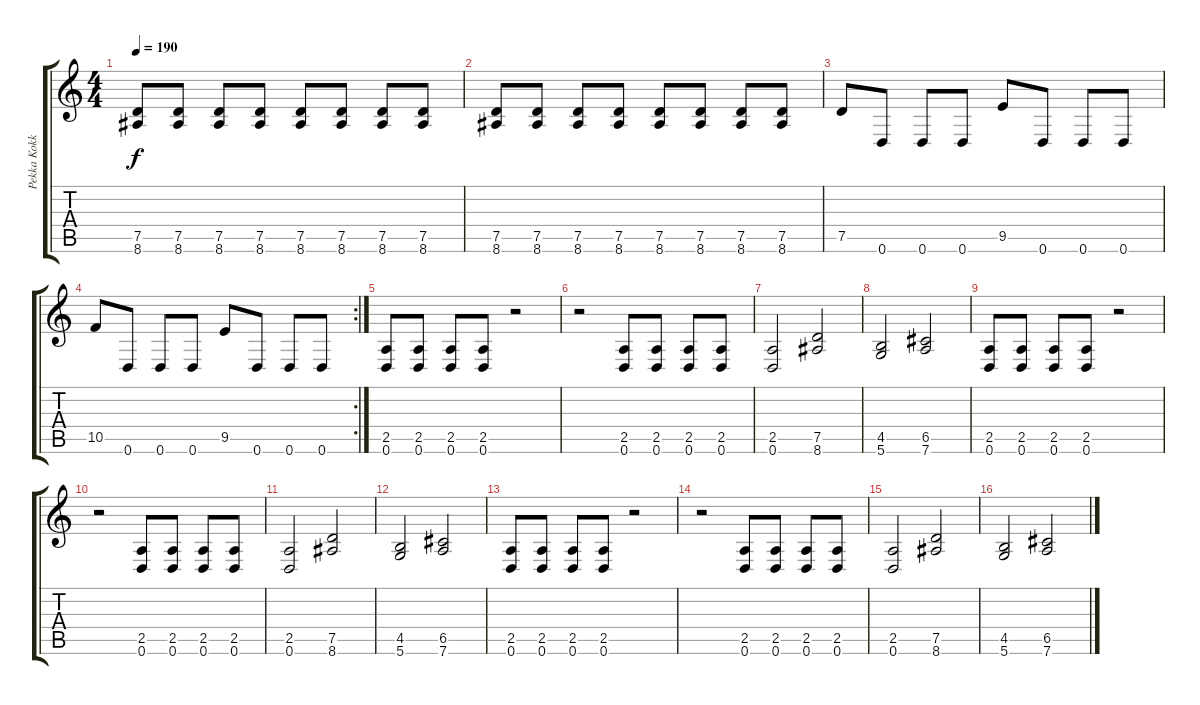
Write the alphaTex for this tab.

\track ("Pekka Kokko" "Pekka Kokk") {instrument distortionguitar}
\staff {score tabs}
\tuning (D4 A3 F3 C3 G2 D2) {hide}
\ts (4 4)
\tempo 190
\clef g2
\ks c
(7.5 8.6).8{dy f} (7.5 8.6).8 (7.5 8.6).8 (7.5 8.6).8 (7.5 8.6).8 (7.5 8.6).8 (7.5 8.6).8 (7.5 8.6).8 |
(7.5 8.6).8 (7.5 8.6).8 (7.5 8.6).8 (7.5 8.6).8 (7.5 8.6).8 (7.5 8.6).8 (7.5 8.6).8 (7.5 8.6).8 |
7.5.8 0.6.8 0.6.8 0.6.8 9.5.8 0.6.8 0.6.8 0.6.8 |
\rc 2
10.5.8 0.6.8 0.6.8 0.6.8 9.5.8 0.6.8 0.6.8 0.6.8 |
(2.5 0.6).8 (2.5 0.6).8 (2.5 0.6).8 (2.5 0.6).8 r.2 |
r.2 (2.5 0.6).8 (2.5 0.6).8 (2.5 0.6).8 (2.5 0.6).8 |
(2.5 0.6).2 (7.5 8.6).2 |
(4.5 5.6).2 (6.5 7.6).2 |
(2.5 0.6).8 (2.5 0.6).8 (2.5 0.6).8 (2.5 0.6).8 r.2 |
r.2 (2.5 0.6).8 (2.5 0.6).8 (2.5 0.6).8 (2.5 0.6).8 |
(2.5 0.6).2 (7.5 8.6).2 |
(4.5 5.6).2 (6.5 7.6).2 |
(2.5 0.6).8 (2.5 0.6).8 (2.5 0.6).8 (2.5 0.6).8 r.2 |
r.2 (2.5 0.6).8 (2.5 0.6).8 (2.5 0.6).8 (2.5 0.6).8 |
(2.5 0.6).2 (7.5 8.6).2 |
(4.5 5.6).2 (6.5 7.6).2
